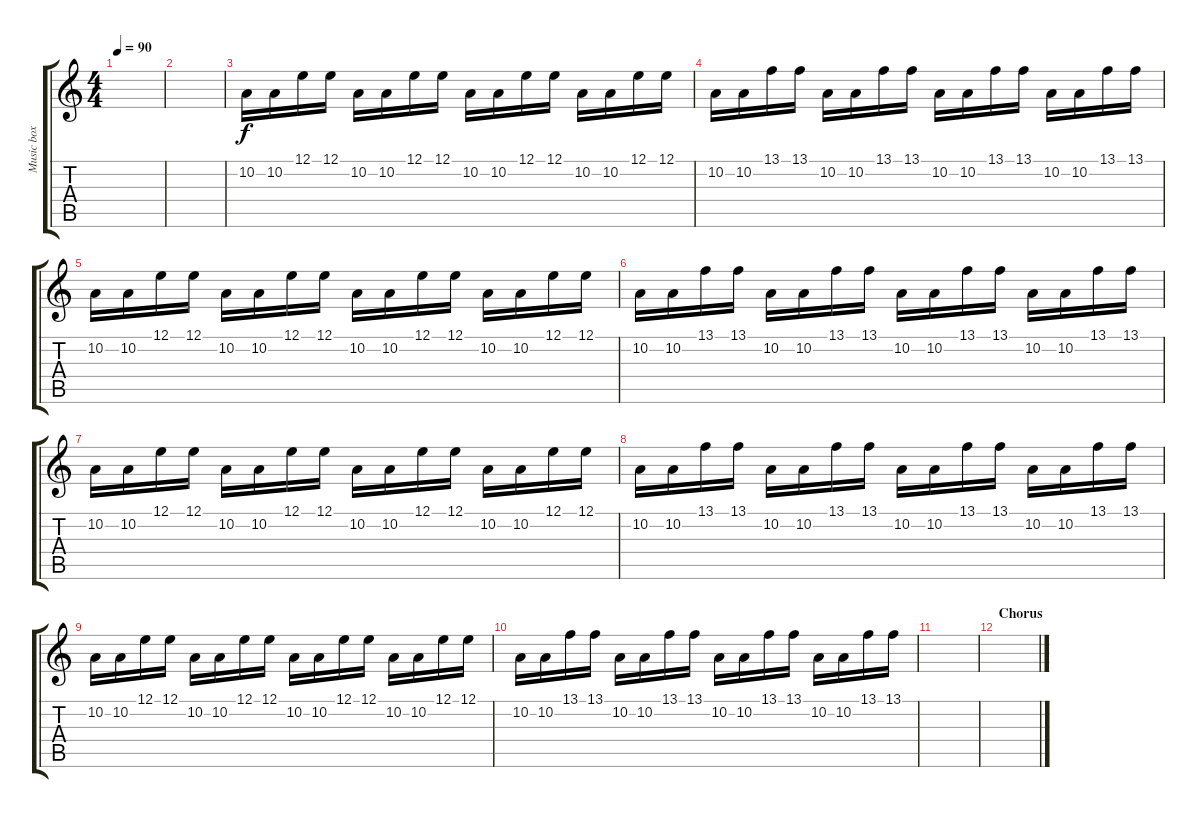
\track ("Music box" "Music box") {instrument dulcimer}
\staff {score tabs}
\tuning (E4 B3 G3 D3 A2 E2) {hide}
\ts (4 4)
\tempo 90
\clef g2
\ks c
|
|
10.2.16{instrument lead1square} 10.2.16 12.1.16 12.1.16 10.2.16 10.2.16 12.1.16 12.1.16 10.2.16 10.2.16 12.1.16 12.1.16 10.2.16 10.2.16 12.1.16 12.1.16 |
10.2.16 10.2.16 13.1.16 13.1.16 10.2.16 10.2.16 13.1.16 13.1.16 10.2.16 10.2.16 13.1.16 13.1.16 10.2.16 10.2.16 13.1.16 13.1.16 |
10.2.16{instrument lead1square} 10.2.16 12.1.16 12.1.16 10.2.16 10.2.16 12.1.16 12.1.16 10.2.16 10.2.16 12.1.16 12.1.16 10.2.16 10.2.16 12.1.16 12.1.16 |
10.2.16 10.2.16 13.1.16 13.1.16 10.2.16 10.2.16 13.1.16 13.1.16 10.2.16 10.2.16 13.1.16 13.1.16 10.2.16 10.2.16 13.1.16 13.1.16 |
10.2.16{instrument lead1square} 10.2.16 12.1.16 12.1.16 10.2.16 10.2.16 12.1.16 12.1.16 10.2.16 10.2.16 12.1.16 12.1.16 10.2.16 10.2.16 12.1.16 12.1.16 |
10.2.16 10.2.16 13.1.16 13.1.16 10.2.16 10.2.16 13.1.16 13.1.16 10.2.16 10.2.16 13.1.16 13.1.16 10.2.16 10.2.16 13.1.16 13.1.16 |
10.2.16 10.2.16 12.1.16 12.1.16 10.2.16 10.2.16 12.1.16 12.1.16 10.2.16 10.2.16 12.1.16 12.1.16 10.2.16 10.2.16 12.1.16 12.1.16 |
10.2.16 10.2.16 13.1.16 13.1.16 10.2.16 10.2.16 13.1.16 13.1.16 10.2.16 10.2.16 13.1.16 13.1.16 10.2.16 10.2.16 13.1.16 13.1.16 |
|
\section ("" "Chorus")
